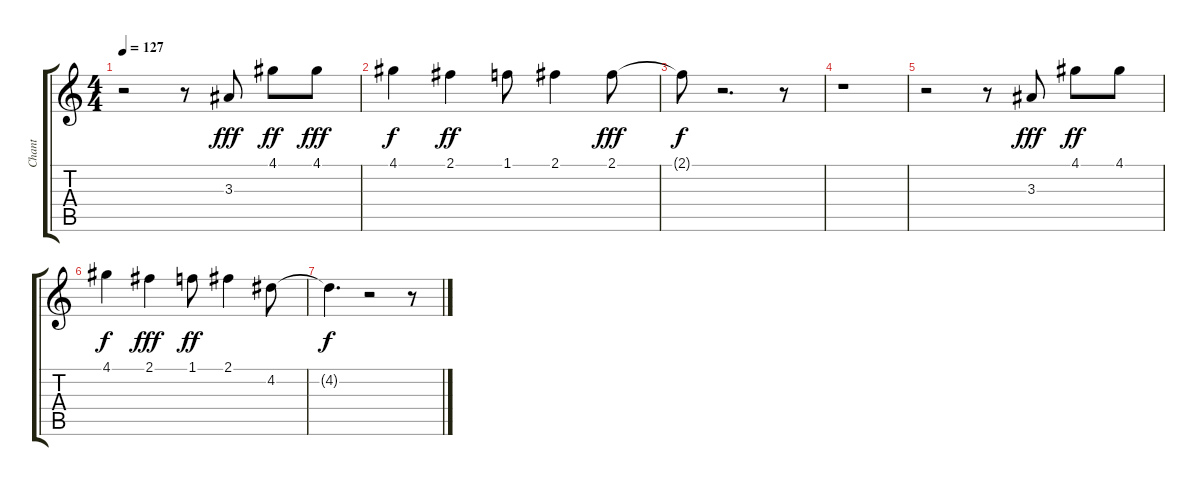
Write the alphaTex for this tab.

\track ("Chant" "Chant") {instrument electricguitarjazz}
\staff {score tabs}
\tuning (E4 B3 G3 D3 A2 E2) {hide}
\ts (4 4)
\tempo 127
\clef g2
\ks c
r.2{dy f} r.8 3.3.8{dy fff} 4.1.8{dy ff} 4.1.8{dy fff} |
4.1.4{dy f} 2.1.4{dy ff} 1.1.8 2.1.4 2.1.8{dy fff} |
2.1{t}.8{dy f} r.2{d} r.8 |
r.1 |
r.2 r.8 3.3.8{dy fff} 4.1.8{dy ff} 4.1.8 |
4.1.4{dy f} 2.1.4{dy fff} 1.1.8{dy ff} 2.1.4 4.2.8 |
4.2{t}.4{d dy f} r.2 r.8
